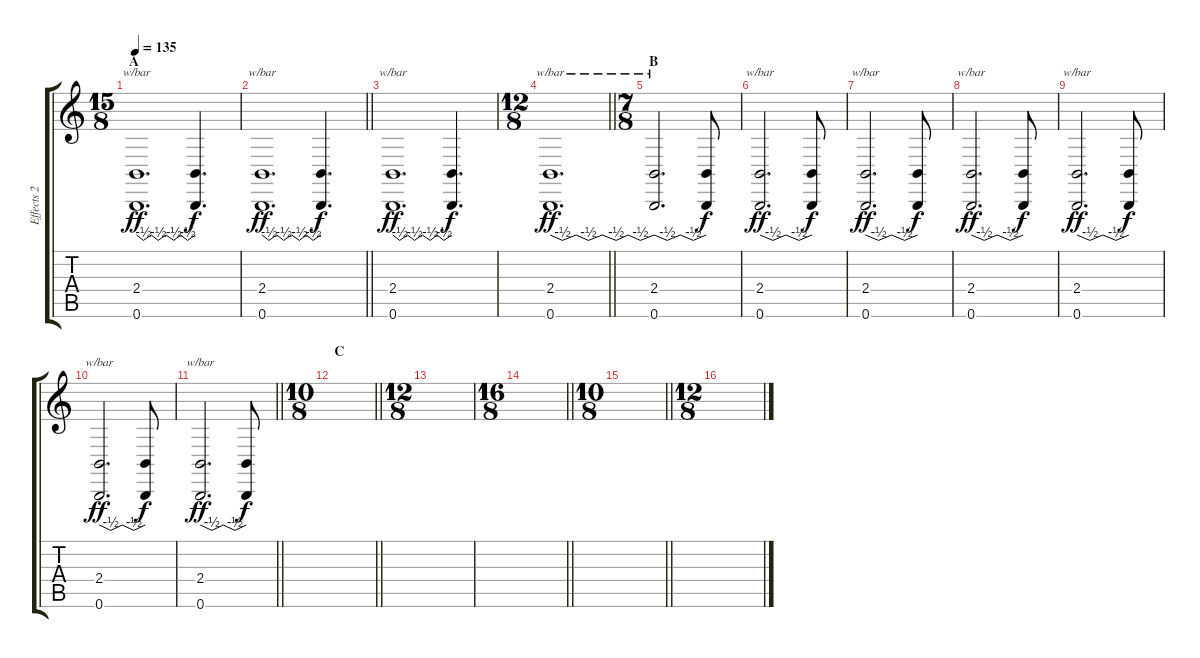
\track ("Effects 2" "Effects 2") {instrument fx7echoes}
\staff {score tabs}
\tuning (B3 Gb3 D3 A2 E2 B1) {hide}
\ts (15 8)
\section ("" "A")
\tempo 135
\clef g2
\ks c
(2.4 0.6).1{d tbe (custom default 0 0 7 -2 15 0 22 -2 30 0 38 -2 45 0 52 -2 60 0) dy ff} (2.4{t} 0.6{t}).4{d dy f} |
\barLineRight lightlight
(2.4 0.6).1{d tbe (custom default 0 0 7 -2 15 0 22 -2 30 0 38 -2 45 0 52 -2 60 0) dy ff} (2.4{t} 0.6{t}).4{d dy f} |
(2.4 0.6).1{d tbe (custom default 0 0 7 -2 15 0 22 -2 30 0 38 -2 45 0 52 -2 60 0) dy ff} (2.4{t} 0.6{t}).4{d dy f} |
\ts (12 8)
\barLineRight lightlight
(2.4 0.6).1{d tbe (custom default 0 0 7 -2 15 0 22 -2 30 0 38 -2 45 0 52 -2 60 0) dy ff} |
\ts (7 8)
\section ("" "B")
(2.4 0.6).2{d tbe (custom default 0 0 15 -2 30 0 45 -2 60 0)} (2.4{t} 0.6{t}).8{dy f} |
(2.4 0.6).2{d tbe (custom default 0 0 15 -2 30 0 45 -2 60 0) dy ff} (2.4{t} 0.6{t}).8{dy f} |
(2.4 0.6).2{d tbe (custom default 0 0 15 -2 30 0 45 -2 60 0) dy ff} (2.4{t} 0.6{t}).8{dy f} |
(2.4 0.6).2{d tbe (custom default 0 0 15 -2 30 0 45 -2 60 0) dy ff} (2.4{t} 0.6{t}).8{dy f} |
(2.4 0.6).2{d tbe (custom default 0 0 15 -2 30 0 45 -2 60 0) dy ff} (2.4{t} 0.6{t}).8{dy f} |
(2.4 0.6).2{d tbe (custom default 0 0 15 -2 30 0 45 -2 60 0) dy ff} (2.4{t} 0.6{t}).8{dy f} |
\barLineRight lightlight
(2.4 0.6).2{d tbe (custom default 0 0 15 -2 30 0 45 -2 60 0) dy ff} (2.4{t} 0.6{t}).8{dy f} |
\ts (10 8)
\section ("" "C")
\barLineRight lightlight
|
\ts (12 8)
|
\ts (16 8)
\barLineRight lightlight
|
\ts (10 8)
\section ("" "")
\barLineRight lightlight
|
\ts (12 8)
